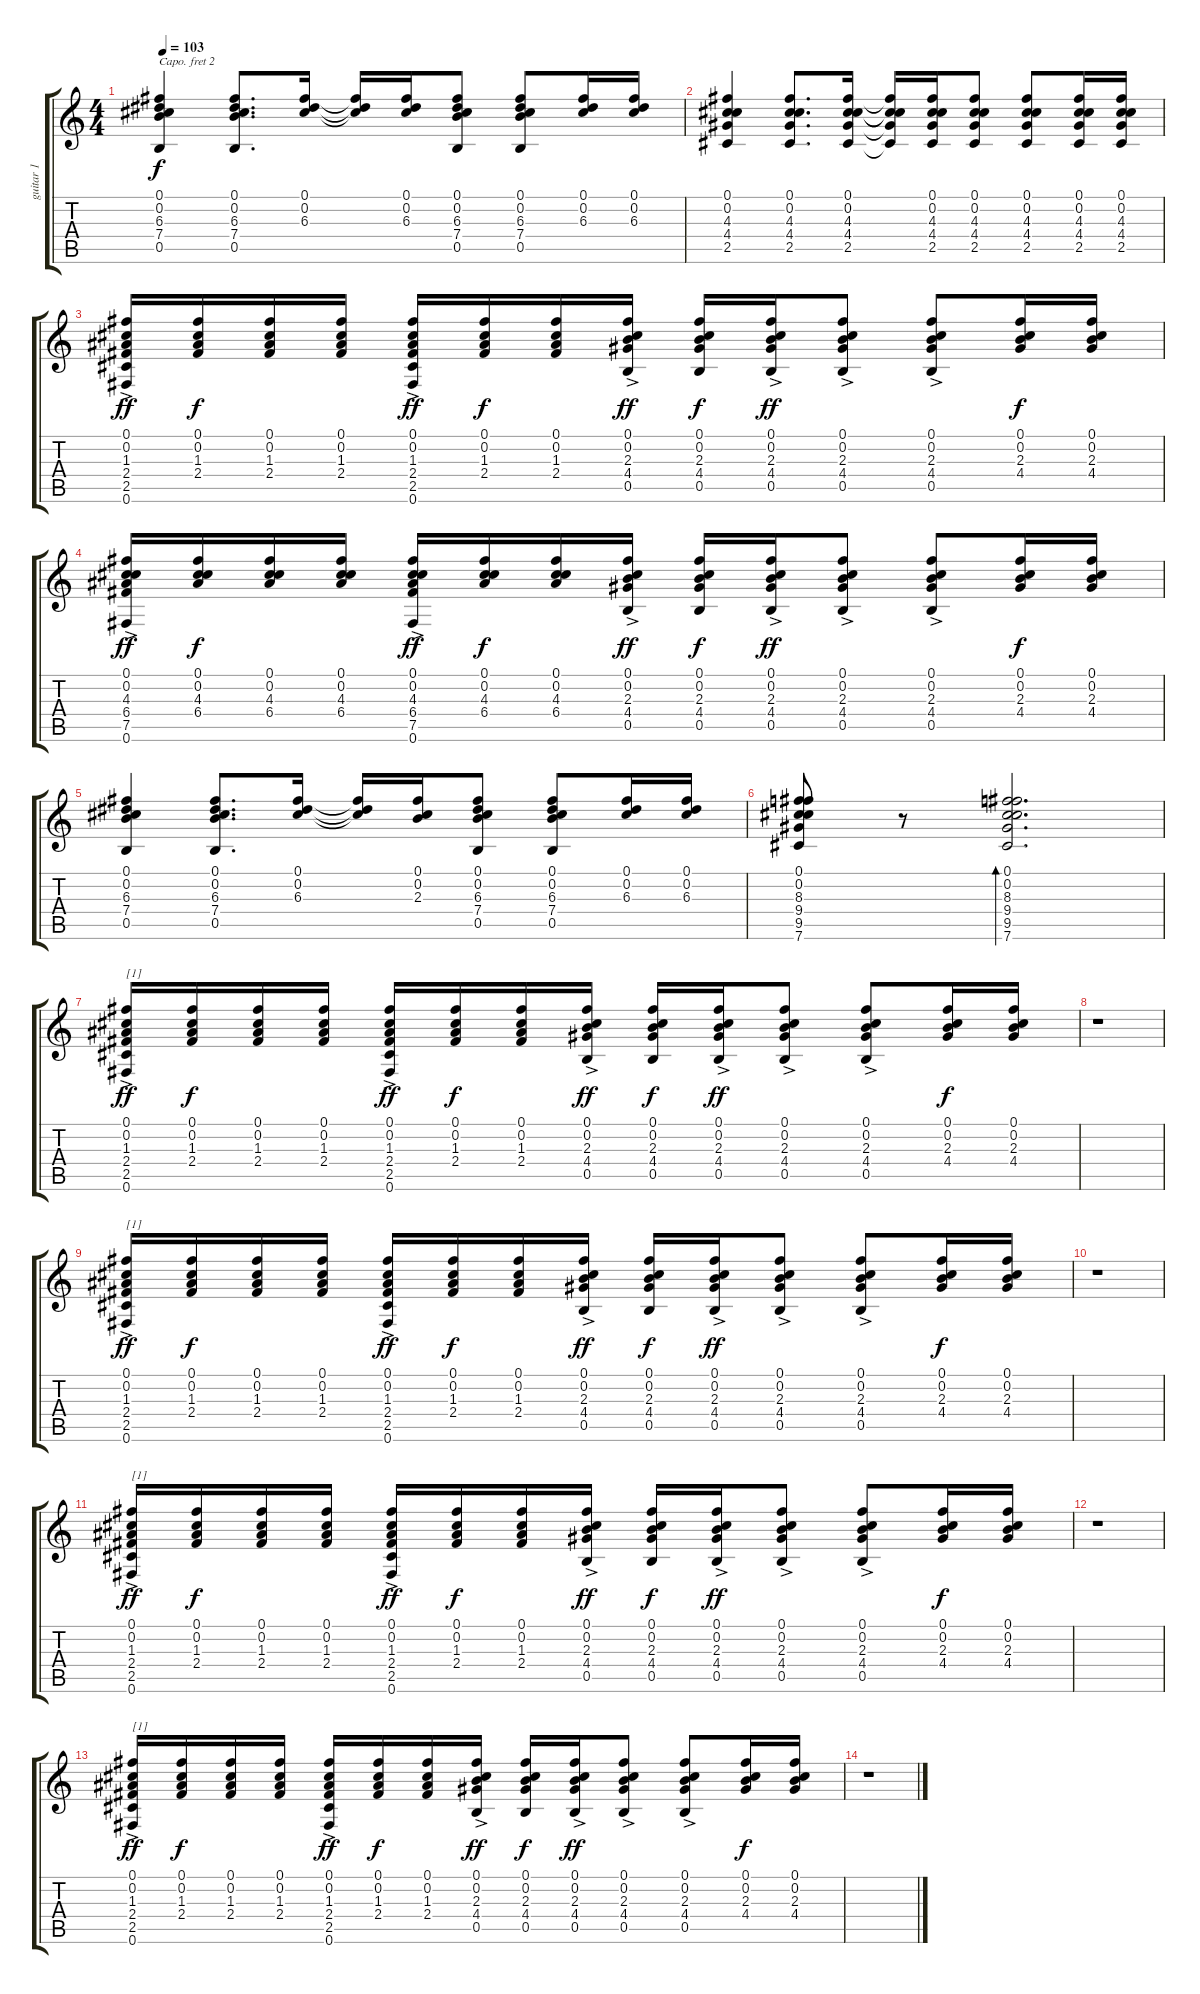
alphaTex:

\track ("guitar 1" "guitar 1") {instrument electricguitarclean}
\staff {score tabs}
\capo 2
\tuning (E4 B3 G3 D3 A2 E2) {hide}
\ts (4 4)
\tempo 103
\clef g2
\ks c
(0.1 0.2 6.3 7.4 0.5).4{dy f} (0.1 0.2 6.3 7.4 0.5).8{d} (0.1 0.2 6.3).16 (0.1{t} 0.2{t} 6.3{t}).16 (0.1 0.2 6.3).16 (0.1 0.2 6.3 7.4 0.5).8 (0.1 0.2 6.3 7.4 0.5).8 (0.1 0.2 6.3).16 (0.1 0.2 6.3).16 |
(0.1 0.2 4.3 4.4 2.5).4 (0.1 0.2 4.3 4.4 2.5).8{d} (0.1 0.2 4.3 4.4 2.5).16 (0.1{t} 0.2{t} 4.3{t} 4.4{t} 2.5{t}).16 (0.1 0.2 4.3 4.4 2.5).16 (0.1 0.2 4.3 4.4 2.5).8 (0.1 0.2 4.3 4.4 2.5).8 (0.1 0.2 4.3 4.4 2.5).16 (0.1 0.2 4.3 4.4 2.5).16 |
(0.1{ac} 0.2{ac} 1.3{ac} 2.4{ac} 2.5{ac} 0.6{ac}).16{dy ff} (0.1 0.2 1.3 2.4).16{dy f} (0.1 0.2 1.3 2.4).16 (0.1 0.2 1.3 2.4).16 (0.1{ac} 0.2{ac} 1.3{ac} 2.4{ac} 2.5{ac} 0.6{ac}).16{dy ff} (0.1 0.2 1.3 2.4).16{dy f} (0.1 0.2 1.3 2.4).16 (0.1{ac} 0.2{ac} 2.3{ac} 4.4{ac} 0.5{ac}).16{dy ff} (0.1 0.2 2.3 4.4 0.5).16{dy f} (0.1{ac} 0.2{ac} 2.3{ac} 4.4{ac} 0.5{ac}).16{dy ff} (0.1{ac} 0.2{ac} 2.3{ac} 4.4{ac} 0.5{ac}).8 (0.1{ac} 0.2{ac} 2.3{ac} 4.4{ac} 0.5{ac}).8 (0.1 0.2 2.3 4.4).16{dy f} (0.1 0.2 2.3 4.4).16 |
(0.1{ac} 0.2{ac} 4.3{ac} 6.4{ac} 7.5{ac} 0.6{ac}).16{dy ff} (0.1 0.2 4.3 6.4).16{dy f} (0.1 0.2 4.3 6.4).16 (0.1 0.2 4.3 6.4).16 (0.1{ac} 0.2{ac} 4.3{ac} 6.4{ac} 7.5{ac} 0.6{ac}).16{dy ff} (0.1 0.2 4.3 6.4).16{dy f} (0.1 0.2 4.3 6.4).16 (0.1{ac} 0.2{ac} 2.3{ac} 4.4{ac} 0.5{ac}).16{dy ff} (0.1 0.2 2.3 4.4 0.5).16{dy f} (0.1{ac} 0.2{ac} 2.3{ac} 4.4{ac} 0.5{ac}).16{dy ff} (0.1{ac} 0.2{ac} 2.3{ac} 4.4{ac} 0.5{ac}).8 (0.1{ac} 0.2{ac} 2.3{ac} 4.4{ac} 0.5{ac}).8 (0.1 0.2 2.3 4.4).16{dy f} (0.1 0.2 2.3 4.4).16 |
(0.1 0.2 6.3 7.4 0.5).4 (0.1 0.2 6.3 7.4 0.5).8{d} (0.1 0.2 6.3).16 (0.1{t} 0.2{t} 6.3{t}).16 (0.1 0.2 2.3).16 (0.1 0.2 6.3 7.4 0.5).8 (0.1 0.2 6.3 7.4 0.5).8 (0.1 0.2 6.3).16 (0.1 0.2 6.3).16 |
(0.1 0.2 8.3 9.4 9.5 7.6).8 r.8 (0.1 0.2 8.3 9.4 9.5 7.6).2{d bd 30} |
(0.1{ac} 0.2{ac} 1.3{ac} 2.4{ac} 2.5{ac} 0.6{ac}).16{txt "[1]" dy ff} (0.1 0.2 1.3 2.4).16{dy f} (0.1 0.2 1.3 2.4).16 (0.1 0.2 1.3 2.4).16 (0.1{ac} 0.2{ac} 1.3{ac} 2.4{ac} 2.5{ac} 0.6{ac}).16{dy ff} (0.1 0.2 1.3 2.4).16{dy f} (0.1 0.2 1.3 2.4).16 (0.1{ac} 0.2{ac} 2.3{ac} 4.4{ac} 0.5{ac}).16{dy ff} (0.1 0.2 2.3 4.4 0.5).16{dy f} (0.1{ac} 0.2{ac} 2.3{ac} 4.4{ac} 0.5{ac}).16{dy ff} (0.1{ac} 0.2{ac} 2.3{ac} 4.4{ac} 0.5{ac}).8 (0.1{ac} 0.2{ac} 2.3{ac} 4.4{ac} 0.5{ac}).8 (0.1 0.2 2.3 4.4).16{dy f} (0.1 0.2 2.3 4.4).16 |
r.1 |
(0.1{ac} 0.2{ac} 1.3{ac} 2.4{ac} 2.5{ac} 0.6{ac}).16{txt "[1]" dy ff} (0.1 0.2 1.3 2.4).16{dy f} (0.1 0.2 1.3 2.4).16 (0.1 0.2 1.3 2.4).16 (0.1{ac} 0.2{ac} 1.3{ac} 2.4{ac} 2.5{ac} 0.6{ac}).16{dy ff} (0.1 0.2 1.3 2.4).16{dy f} (0.1 0.2 1.3 2.4).16 (0.1{ac} 0.2{ac} 2.3{ac} 4.4{ac} 0.5{ac}).16{dy ff} (0.1 0.2 2.3 4.4 0.5).16{dy f} (0.1{ac} 0.2{ac} 2.3{ac} 4.4{ac} 0.5{ac}).16{dy ff} (0.1{ac} 0.2{ac} 2.3{ac} 4.4{ac} 0.5{ac}).8 (0.1{ac} 0.2{ac} 2.3{ac} 4.4{ac} 0.5{ac}).8 (0.1 0.2 2.3 4.4).16{dy f} (0.1 0.2 2.3 4.4).16 |
r.1 |
(0.1{ac} 0.2{ac} 1.3{ac} 2.4{ac} 2.5{ac} 0.6{ac}).16{txt "[1]" dy ff} (0.1 0.2 1.3 2.4).16{dy f} (0.1 0.2 1.3 2.4).16 (0.1 0.2 1.3 2.4).16 (0.1{ac} 0.2{ac} 1.3{ac} 2.4{ac} 2.5{ac} 0.6{ac}).16{dy ff} (0.1 0.2 1.3 2.4).16{dy f} (0.1 0.2 1.3 2.4).16 (0.1{ac} 0.2{ac} 2.3{ac} 4.4{ac} 0.5{ac}).16{dy ff} (0.1 0.2 2.3 4.4 0.5).16{dy f} (0.1{ac} 0.2{ac} 2.3{ac} 4.4{ac} 0.5{ac}).16{dy ff} (0.1{ac} 0.2{ac} 2.3{ac} 4.4{ac} 0.5{ac}).8 (0.1{ac} 0.2{ac} 2.3{ac} 4.4{ac} 0.5{ac}).8 (0.1 0.2 2.3 4.4).16{dy f} (0.1 0.2 2.3 4.4).16 |
r.1 |
(0.1{ac} 0.2{ac} 1.3{ac} 2.4{ac} 2.5{ac} 0.6{ac}).16{txt "[1]" dy ff} (0.1 0.2 1.3 2.4).16{dy f} (0.1 0.2 1.3 2.4).16 (0.1 0.2 1.3 2.4).16 (0.1{ac} 0.2{ac} 1.3{ac} 2.4{ac} 2.5{ac} 0.6{ac}).16{dy ff} (0.1 0.2 1.3 2.4).16{dy f} (0.1 0.2 1.3 2.4).16 (0.1{ac} 0.2{ac} 2.3{ac} 4.4{ac} 0.5{ac}).16{dy ff} (0.1 0.2 2.3 4.4 0.5).16{dy f} (0.1{ac} 0.2{ac} 2.3{ac} 4.4{ac} 0.5{ac}).16{dy ff} (0.1{ac} 0.2{ac} 2.3{ac} 4.4{ac} 0.5{ac}).8 (0.1{ac} 0.2{ac} 2.3{ac} 4.4{ac} 0.5{ac}).8 (0.1 0.2 2.3 4.4).16{dy f} (0.1 0.2 2.3 4.4).16 |
r.1
